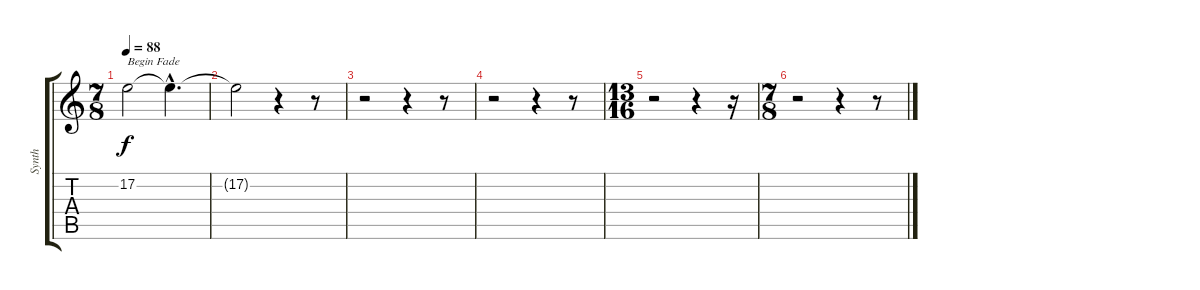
\track ("Synth" "Synth") {instrument synthbrass1}
\staff {score tabs}
\tuning (E4 B3 G3 D3 A2 E2) {hide}
\ts (7 8)
\tempo 88
\clef g2
\ks c
17.2{t}.2{txt "Begin Fade" dy f} 17.2{hac t}.4{d} |
17.2{t}.2 r.4 r.8 |
r.2 r.4 r.8 |
r.2 r.4 r.8 |
\ts (13 16)
r.2 r.4 r.16 |
\ts (7 8)
r.2 r.4 r.8
